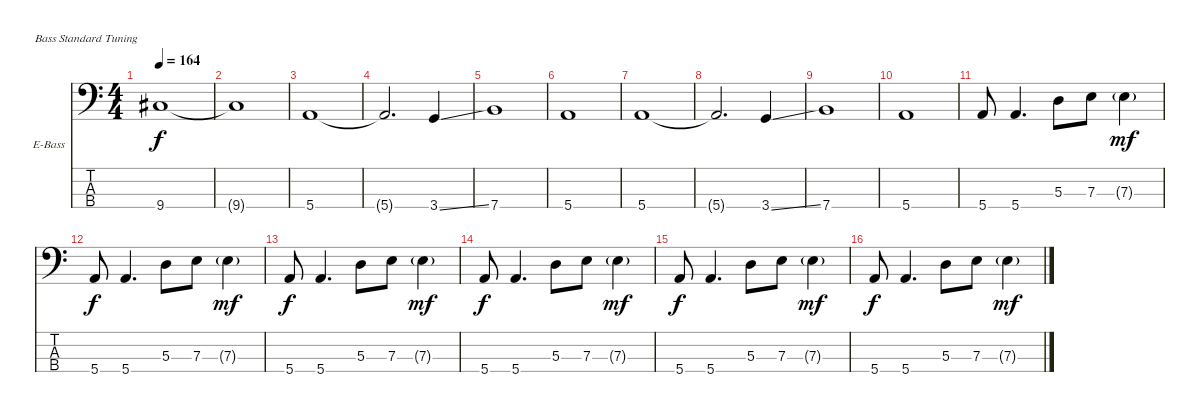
\defaultSystemsLayout 4
\bracketExtendMode nobrackets
\firstSystemTrackNameOrientation horizontal
\otherSystemsTrackNameOrientation horizontal
\track ("Jeff Ament" "E-Bass") {instrument electricbassfinger}
\staff {score tabs}
\tuning (G2 D2 A1 E1)
\ts (4 4)
\tempo 164
\clef f4
\ks c
9.4.1{dy f} |
9.4{t}.1 |
5.4.1 |
5.4{t}.2{d} 3.4{ss}.4 |
7.4.1 |
5.4.1 |
5.4.1 |
5.4{t}.2{d} 3.4{ss}.4 |
7.4.1 |
5.4.1 |
5.4.8 5.4.4{d} 5.3.8 7.3.8 7.3{g}.4{dy mf} |
5.4.8{dy f} 5.4.4{d} 5.3.8 7.3.8 7.3{g}.4{dy mf} |
5.4.8{dy f} 5.4.4{d} 5.3.8 7.3.8 7.3{g}.4{dy mf} |
5.4.8{dy f} 5.4.4{d} 5.3.8 7.3.8 7.3{g}.4{dy mf} |
5.4.8{dy f} 5.4.4{d} 5.3.8 7.3.8 7.3{g}.4{dy mf} |
5.4.8{dy f} 5.4.4{d} 5.3.8 7.3.8 7.3{g}.4{dy mf}
